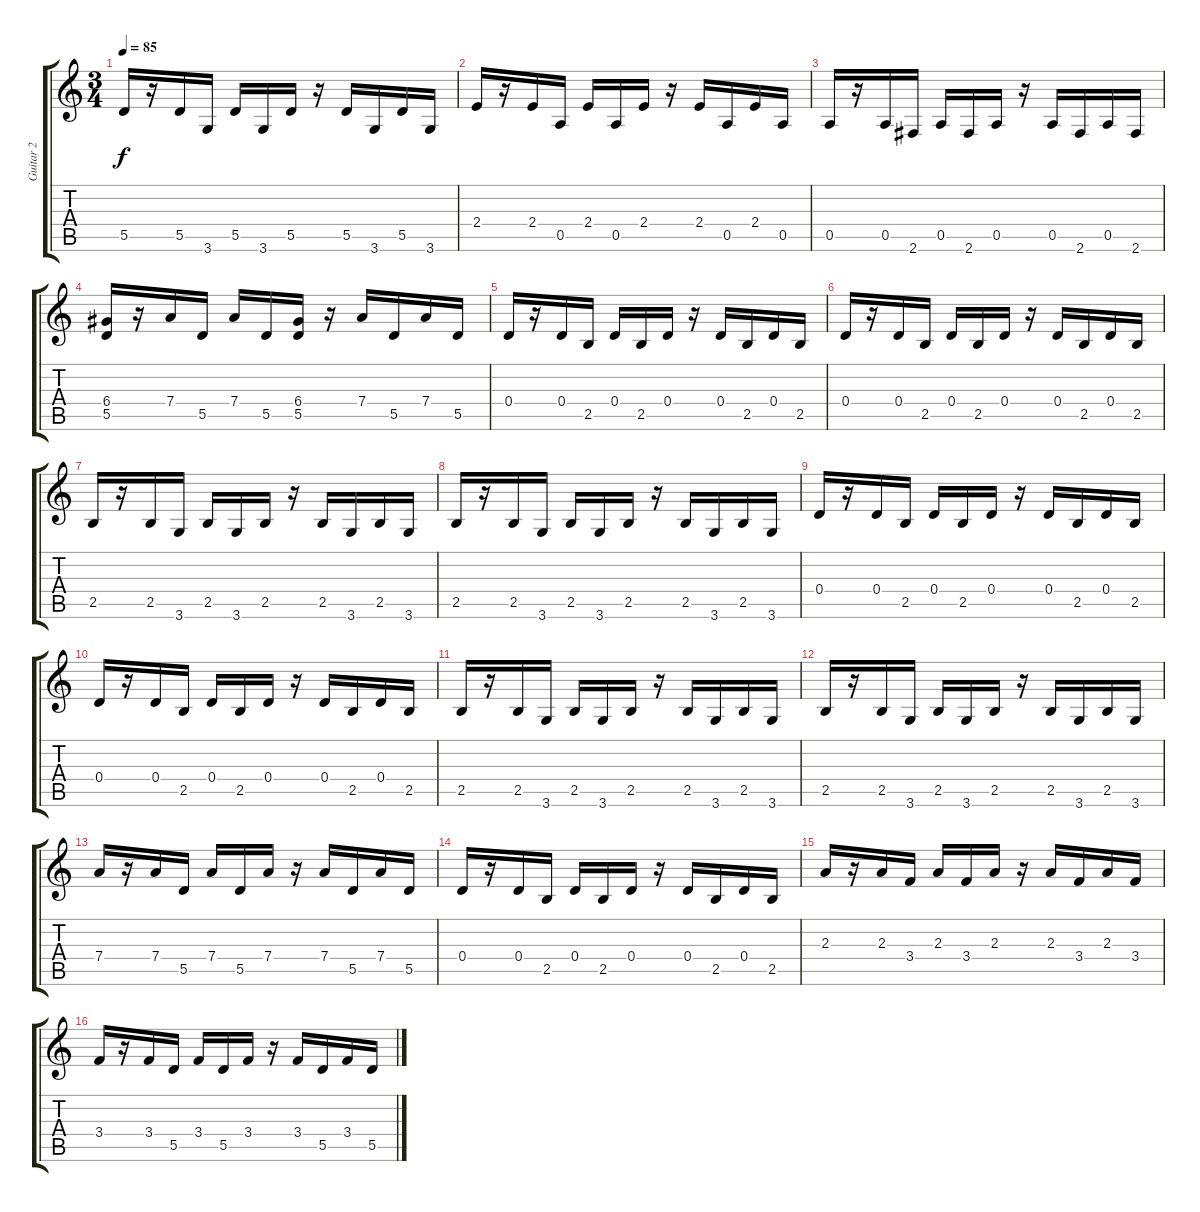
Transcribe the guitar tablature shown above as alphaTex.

\track ("Guitar 2" "Guitar 2") {instrument electricguitarjazz}
\staff {score tabs}
\tuning (E4 B3 G3 D3 A2 E2) {hide}
\ts (3 4)
\tempo 85
\clef g2
\ks c
5.5.16{dy f} r.16 5.5.16 3.6.16 5.5.16 3.6.16 5.5.16 r.16 5.5.16 3.6.16 5.5.16 3.6.16 |
2.4.16 r.16 2.4.16 0.5.16 2.4.16 0.5.16 2.4.16 r.16 2.4.16 0.5.16 2.4.16 0.5.16 |
0.5.16 r.16 0.5.16 2.6.16 0.5.16 2.6.16 0.5.16 r.16 0.5.16 2.6.16 0.5.16 2.6.16 |
(6.4 5.5).16 r.16 7.4.16 5.5.16 7.4.16 5.5.16 (6.4 5.5).16 r.16 7.4.16 5.5.16 7.4.16 5.5.16 |
0.4.16 r.16 0.4.16 2.5.16 0.4.16 2.5.16 0.4.16 r.16 0.4.16 2.5.16 0.4.16 2.5.16 |
0.4.16 r.16 0.4.16 2.5.16 0.4.16 2.5.16 0.4.16 r.16 0.4.16 2.5.16 0.4.16 2.5.16 |
2.5.16 r.16 2.5.16 3.6.16 2.5.16 3.6.16 2.5.16 r.16 2.5.16 3.6.16 2.5.16 3.6.16 |
2.5.16 r.16 2.5.16 3.6.16 2.5.16 3.6.16 2.5.16 r.16 2.5.16 3.6.16 2.5.16 3.6.16 |
0.4.16 r.16 0.4.16 2.5.16 0.4.16 2.5.16 0.4.16 r.16 0.4.16 2.5.16 0.4.16 2.5.16 |
0.4.16 r.16 0.4.16 2.5.16 0.4.16 2.5.16 0.4.16 r.16 0.4.16 2.5.16 0.4.16 2.5.16 |
2.5.16 r.16 2.5.16 3.6.16 2.5.16 3.6.16 2.5.16 r.16 2.5.16 3.6.16 2.5.16 3.6.16 |
2.5.16 r.16 2.5.16 3.6.16 2.5.16 3.6.16 2.5.16 r.16 2.5.16 3.6.16 2.5.16 3.6.16 |
7.4.16 r.16 7.4.16 5.5.16 7.4.16 5.5.16 7.4.16 r.16 7.4.16 5.5.16 7.4.16 5.5.16 |
0.4.16 r.16 0.4.16 2.5.16 0.4.16 2.5.16 0.4.16 r.16 0.4.16 2.5.16 0.4.16 2.5.16 |
2.3.16 r.16 2.3.16 3.4.16 2.3.16 3.4.16 2.3.16 r.16 2.3.16 3.4.16 2.3.16 3.4.16 |
3.4.16 r.16 3.4.16 5.5.16 3.4.16 5.5.16 3.4.16 r.16 3.4.16 5.5.16 3.4.16 5.5.16
